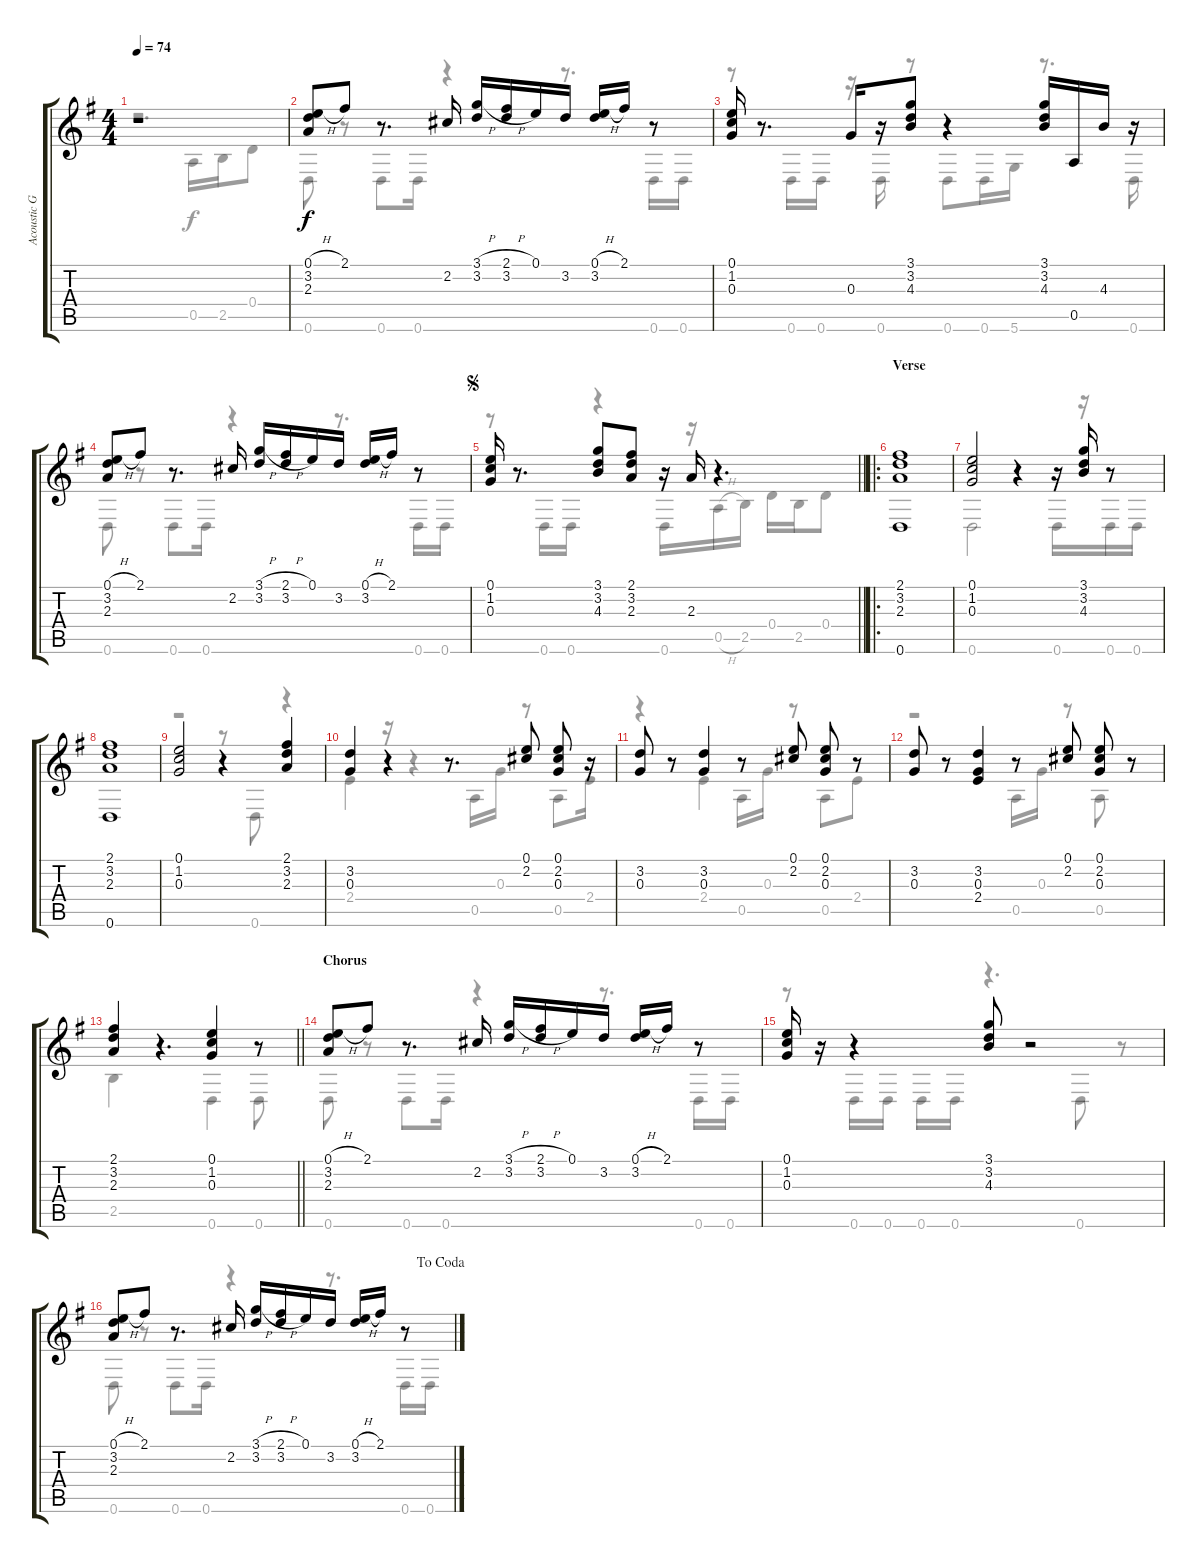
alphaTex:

\track ("Acoustic Guitar" "Acoustic G") {instrument acousticguitarsteel}
\staff {score tabs}
\tuning (E4 B3 G3 D3 A2 D2) {hide}
\voice
\ts (4 4)
\tempo 74
\clef g2
\ks g
r.1{dy f instrument acousticguitarsteel} |
(0.1{h} 3.2 2.3).8 2.1.8 r.8{d} 2.2.16 (3.1{h} 3.2).16 (2.1{h} 3.2).16 0.1.16 3.2.16 (0.1{h} 3.2).16 2.1.16 r.8 |
(0.1 1.2 0.3).16 r.8{d} 0.3.16 r.16 (3.1 3.2 4.3).8 r.4 (3.1 3.2 4.3).16 0.5.16 4.3.16 r.16 |
(0.1{h} 3.2 2.3).8 2.1.8 r.8{d} 2.2.16 (3.1{h} 3.2).16 (2.1{h} 3.2).16 0.1.16 3.2.16 (0.1{h} 3.2).16 2.1.16 r.8 |
\jump segno
\barLineRight lightlight
(0.1 1.2 0.3).16 r.8{d} (3.1 3.2 4.3).8 (2.1 3.2 2.3).8 r.16 2.3.16 r.4{d} |
\ro
\section ("" "Verse")
(2.1 3.2 2.3 0.6).1 |
(0.1 1.2 0.3).2 r.4 r.16 (3.1 3.2 4.3).16 r.8 |
(2.1 3.2 2.3 0.6).1 |
(0.1 1.2 0.3).2 r.4 (2.1 3.2 2.3).4 |
(3.2 0.3).4 r.4 r.8{d} (0.1 2.2).8 (0.1 2.2 0.3).8 r.16 |
(3.2 0.3).8 r.8 (3.2 0.3).4 r.8 (0.1 2.2).8 (0.1 2.2 0.3).8 r.8 |
(3.2 0.3).8 r.8 (3.2 0.3 2.4).4 r.8 (0.1 2.2).8 (0.1 2.2 0.3).8 r.8 |
\barLineRight lightlight
(2.1 3.2 2.3).4 r.4{d} (0.1 1.2 0.3).4 r.8 |
\section ("" "Chorus")
(0.1{h} 3.2 2.3).8 2.1.8 r.8{d} 2.2.16 (3.1{h} 3.2).16 (2.1{h} 3.2).16 0.1.16 3.2.16 (0.1{h} 3.2).16 2.1.16 r.8 |
(0.1 1.2 0.3).16 r.16 r.4 (3.1 3.2 4.3).8 r.2 |
\jump dacoda
(0.1{h} 3.2 2.3).8 2.1.8 r.8{d} 2.2.16 (3.1{h} 3.2).16 (2.1{h} 3.2).16 0.1.16 3.2.16 (0.1{h} 3.2).16 2.1.16 r.8
\voice
\clef g2
\ottava regular
\simile none
\ks g
r.2{d dy f} 0.5.16 2.5.16 0.4.8 |
0.6.8 r.8 0.6.8 0.6.16 r.4 r.8{d} 0.6.16 0.6.16 |
r.8 0.6.16 0.6.16 r.16 0.6.16 r.8 0.6.8 0.6.16 5.6.16 r.8{d} 0.6.16 |
0.6.8 r.8 0.6.8 0.6.16 r.4 r.8{d} 0.6.16 0.6.16 |
\barLineRight lightlight
r.8 0.6.16 0.6.16 r.4 0.6.16 r.16 0.5{h}.16 2.5.16 0.4.16 2.5.16 0.4.8 |
|
0.6.2 r.4 0.6.16 r.16 0.6.16 0.6.16 |
|
r.2 r.8 0.6.8 r.4 |
2.4.4 r.16 r.4 0.5.16 0.3.16 r.8 0.5.8 2.4.16 |
r.4 2.4.4 0.5.16 0.3.16 r.8 0.5.8 2.4.8 |
r.2 0.5.16 0.3.16 r.8 0.5.8 r.8 |
\barLineRight lightlight
2.5.4 r.4{d} 0.6.4 0.6.8 |
0.6.8 r.8 0.6.8 0.6.16 r.4 r.8{d} 0.6.16 0.6.16 |
r.8 0.6.16 0.6.16 0.6.16 0.6.16 r.4{d} 0.6.8 r.8 |
0.6.8 r.8 0.6.8 0.6.16 r.4 r.8{d} 0.6.16 0.6.16
